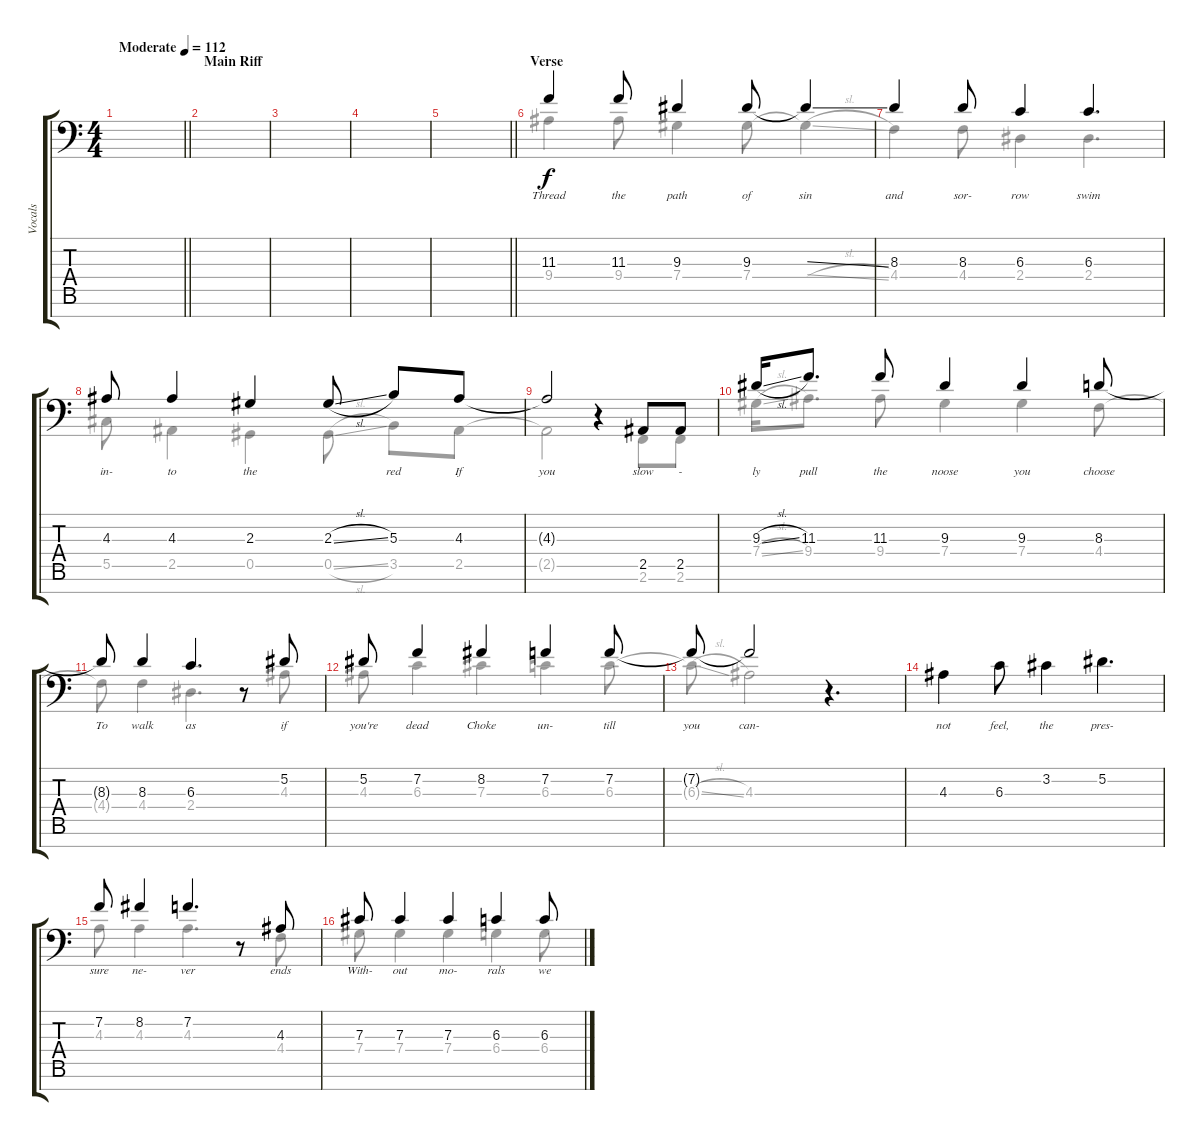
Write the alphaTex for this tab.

\track ("Vocals" "Vocals") {instrument tenorsax}
\staff {score tabs}
\tuning (Eb4 Bb3 Gb3 Db3 Ab2 Eb2 Bb1) {hide}
\voice
\ts (4 4)
\tempo (112 "Moderate")
\clef f4
\barLineRight lightlight
\ks c
|
\section ("" "Main Riff")
|
|
|
\barLineRight lightlight
|
\section ("" "Verse")
11.3.4{lyrics (0 "Thread") lyrics (1 "") lyrics (2 "") lyrics (3 "") lyrics (4 "")} 11.3.8{lyrics (0 "the") lyrics (1 "") lyrics (2 "") lyrics (3 "") lyrics (4 "")} 9.3.4{lyrics (0 "path") lyrics (1 "") lyrics (2 "") lyrics (3 "") lyrics (4 "")} 9.3.8{lyrics (0 "of") lyrics (1 "") lyrics (2 "") lyrics (3 "") lyrics (4 "")} 9.3{ss t}.4{lyrics (0 "sin") lyrics (1 "") lyrics (2 "") lyrics (3 "") lyrics (4 "")} |
8.3.4{lyrics (0 "and") lyrics (1 "") lyrics (2 "") lyrics (3 "") lyrics (4 "")} 8.3.8{lyrics (0 "sor-") lyrics (1 "") lyrics (2 "") lyrics (3 "") lyrics (4 "")} 6.3.4{lyrics (0 "row") lyrics (1 "") lyrics (2 "") lyrics (3 "") lyrics (4 "")} 6.3.4{d lyrics (0 "swim") lyrics (1 "") lyrics (2 "") lyrics (3 "") lyrics (4 "")} |
4.3.8{lyrics (0 "in-") lyrics (1 "") lyrics (2 "") lyrics (3 "") lyrics (4 "")} 4.3.4{lyrics (0 "to") lyrics (1 "") lyrics (2 "") lyrics (3 "") lyrics (4 "")} 2.3.4{lyrics (0 "the") lyrics (1 "") lyrics (2 "") lyrics (3 "") lyrics (4 "")} 2.3{sl}.8{lyrics (0 "") lyrics (1 "") lyrics (2 "") lyrics (3 "") lyrics (4 "")} 5.3.8{lyrics (0 "red") lyrics (1 "") lyrics (2 "") lyrics (3 "") lyrics (4 "")} 4.3.8{lyrics (0 "If") lyrics (1 "") lyrics (2 "") lyrics (3 "") lyrics (4 "")} |
4.3{t}.2{lyrics (0 "you") lyrics (1 "") lyrics (2 "") lyrics (3 "") lyrics (4 "")} r.4 2.5.8{lyrics (0 "slow") lyrics (1 "") lyrics (2 "") lyrics (3 "") lyrics (4 "")} 2.5.8{lyrics (0 "-") lyrics (1 "") lyrics (2 "") lyrics (3 "") lyrics (4 "")} |
9.3{sl}.16{lyrics (0 "ly") lyrics (1 "") lyrics (2 "") lyrics (3 "") lyrics (4 "")} 11.3.8{d lyrics (0 "pull") lyrics (1 "") lyrics (2 "") lyrics (3 "") lyrics (4 "")} 11.3.8{lyrics (0 "the") lyrics (1 "") lyrics (2 "") lyrics (3 "") lyrics (4 "")} 9.3.4{lyrics (0 "noose") lyrics (1 "") lyrics (2 "") lyrics (3 "") lyrics (4 "")} 9.3.4{lyrics (0 "you") lyrics (1 "") lyrics (2 "") lyrics (3 "") lyrics (4 "")} 8.3.8{lyrics (0 "choose") lyrics (1 "") lyrics (2 "") lyrics (3 "") lyrics (4 "")} |
8.3{t}.8{lyrics (0 "To") lyrics (1 "") lyrics (2 "") lyrics (3 "") lyrics (4 "")} 8.3.4{lyrics (0 "walk") lyrics (1 "") lyrics (2 "") lyrics (3 "") lyrics (4 "")} 6.3.4{d lyrics (0 "as") lyrics (1 "") lyrics (2 "") lyrics (3 "") lyrics (4 "")} r.8 5.2.8{lyrics (0 "if") lyrics (1 "") lyrics (2 "") lyrics (3 "") lyrics (4 "")} |
5.2.8{lyrics (0 "you're") lyrics (1 "") lyrics (2 "") lyrics (3 "") lyrics (4 "")} 7.2.4{lyrics (0 "dead") lyrics (1 "") lyrics (2 "") lyrics (3 "") lyrics (4 "")} 8.2.4{lyrics (0 "Choke") lyrics (1 "") lyrics (2 "") lyrics (3 "") lyrics (4 "")} 7.2.4{lyrics (0 "un-") lyrics (1 "") lyrics (2 "") lyrics (3 "") lyrics (4 "")} 7.2.8{lyrics (0 "till") lyrics (1 "") lyrics (2 "") lyrics (3 "") lyrics (4 "")} |
7.2{t}.8{lyrics (0 "you") lyrics (1 "") lyrics (2 "") lyrics (3 "") lyrics (4 "")} 7.2{t}.2{lyrics (0 "can-") lyrics (1 "") lyrics (2 "") lyrics (3 "") lyrics (4 "")} r.4{d} |
4.3.4{lyrics (0 "not") lyrics (1 "") lyrics (2 "") lyrics (3 "") lyrics (4 "")} 6.3.8{lyrics (0 "feel,") lyrics (1 "") lyrics (2 "") lyrics (3 "") lyrics (4 "")} 3.2.4{lyrics (0 "the") lyrics (1 "") lyrics (2 "") lyrics (3 "") lyrics (4 "")} 5.2.4{d lyrics (0 "pres-") lyrics (1 "") lyrics (2 "") lyrics (3 "") lyrics (4 "")} |
7.2.8{lyrics (0 "sure") lyrics (1 "") lyrics (2 "") lyrics (3 "") lyrics (4 "")} 8.2.4{lyrics (0 "ne-") lyrics (1 "") lyrics (2 "") lyrics (3 "") lyrics (4 "")} 7.2.4{d lyrics (0 "ver") lyrics (1 "") lyrics (2 "") lyrics (3 "") lyrics (4 "")} r.8 4.3.8{lyrics (0 "ends") lyrics (1 "") lyrics (2 "") lyrics (3 "") lyrics (4 "")} |
7.3.8{lyrics (0 "With-") lyrics (1 "") lyrics (2 "") lyrics (3 "") lyrics (4 "")} 7.3.4{lyrics (0 "out") lyrics (1 "") lyrics (2 "") lyrics (3 "") lyrics (4 "")} 7.3.4{lyrics (0 "mo-") lyrics (1 "") lyrics (2 "") lyrics (3 "") lyrics (4 "")} 6.3.4{lyrics (0 "rals") lyrics (1 "") lyrics (2 "") lyrics (3 "") lyrics (4 "")} 6.3.8{lyrics (0 "we") lyrics (1 "") lyrics (2 "") lyrics (3 "") lyrics (4 "")}
\voice
\clef f4
\ottava regular
\simile none
\barLineRight lightlight
\ks c
|
|
|
|
\barLineRight lightlight
|
9.4.4 9.4.8 7.4.4 7.4.8 7.4{sl t}.4 |
4.4.4 4.4.8 2.4.4 2.4.4{d} |
5.5.8 2.5.4 0.5.4 0.5{sl}.8 3.5.8 2.5.8 |
2.5{t}.2 r.4 2.6.8 2.6.8 |
7.4{sl}.16 9.4.8{d} 9.4.8 7.4.4 7.4.4 4.4.8 |
4.4{t}.8 4.4.4 2.4.4{d} r.8 4.3.8 |
4.3.8 6.3.4 7.3.4 6.3.4 6.3.8 |
6.3{sl t}.8 4.3.2 r.4{d} |
|
4.3.8 4.3.4 4.3.4{d} r.8 4.4.8 |
7.4.8 7.4.4 7.4.4 6.4.4 6.4.8
